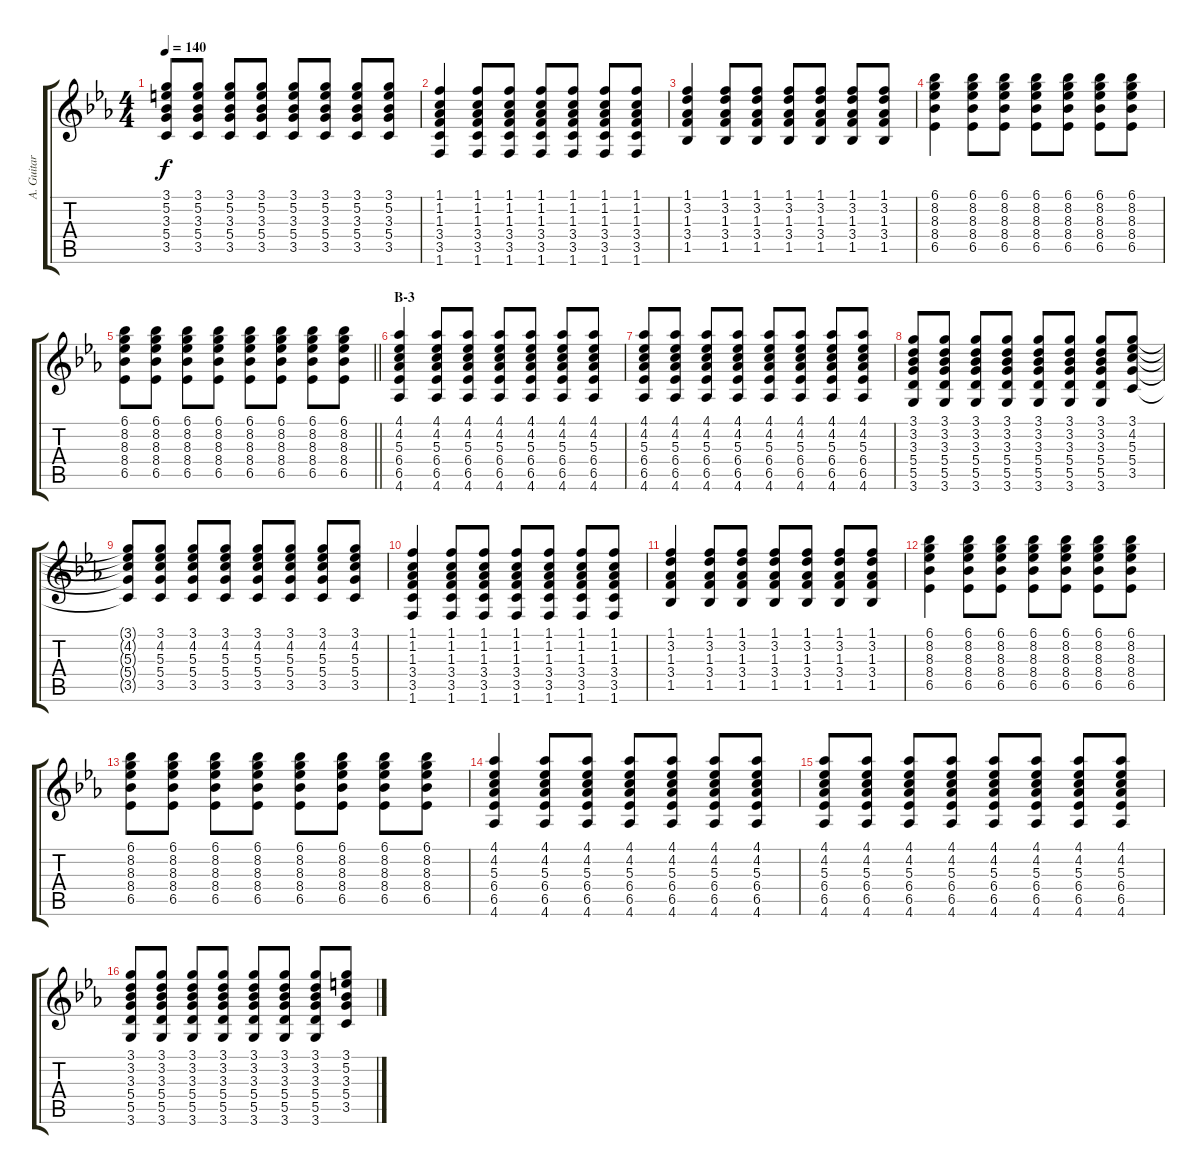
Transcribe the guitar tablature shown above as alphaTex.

\track ("A. Guitar" "A. Guitar") {instrument acousticguitarsteel}
\staff {score tabs}
\tuning (E4 B3 G3 D3 A2 E2) {hide}
\ts (4 4)
\tempo 140
\clef g2
\ks eb
(3.1{t} 5.2{t} 3.3{t} 5.4{t} 3.5{t}).8{dy f} (3.1 5.2 3.3 5.4 3.5).8 (3.1 5.2 3.3 5.4 3.5).8 (3.1 5.2 3.3 5.4 3.5).8 (3.1 5.2 3.3 5.4 3.5).8 (3.1 5.2 3.3 5.4 3.5).8 (3.1 5.2 3.3 5.4 3.5).8 (3.1 5.2 3.3 5.4 3.5).8 |
(1.1 1.2 1.3 3.4 3.5 1.6).4 (1.1 1.2 1.3 3.4 3.5 1.6).8 (1.1 1.2 1.3 3.4 3.5 1.6).8 (1.1 1.2 1.3 3.4 3.5 1.6).8 (1.1 1.2 1.3 3.4 3.5 1.6).8 (1.1 1.2 1.3 3.4 3.5 1.6).8 (1.1 1.2 1.3 3.4 3.5 1.6).8 |
(1.1 3.2 1.3 3.4 1.5).4 (1.1 3.2 1.3 3.4 1.5).8 (1.1 3.2 1.3 3.4 1.5).8 (1.1 3.2 1.3 3.4 1.5).8 (1.1 3.2 1.3 3.4 1.5).8 (1.1 3.2 1.3 3.4 1.5).8 (1.1 3.2 1.3 3.4 1.5).8 |
(6.1 8.2 8.3 8.4 6.5).4 (6.1 8.2 8.3 8.4 6.5).8 (6.1 8.2 8.3 8.4 6.5).8 (6.1 8.2 8.3 8.4 6.5).8 (6.1 8.2 8.3 8.4 6.5).8 (6.1 8.2 8.3 8.4 6.5).8 (6.1 8.2 8.3 8.4 6.5).8 |
\barLineRight lightlight
(6.1 8.2 8.3 8.4 6.5).8 (6.1 8.2 8.3 8.4 6.5).8 (6.1 8.2 8.3 8.4 6.5).8 (6.1 8.2 8.3 8.4 6.5).8 (6.1 8.2 8.3 8.4 6.5).8 (6.1 8.2 8.3 8.4 6.5).8 (6.1 8.2 8.3 8.4 6.5).8 (6.1 8.2 8.3 8.4 6.5).8 |
\section ("" "B-3")
(4.1 4.2 5.3 6.4 6.5 4.6).4 (4.1 4.2 5.3 6.4 6.5 4.6).8 (4.1 4.2 5.3 6.4 6.5 4.6).8 (4.1 4.2 5.3 6.4 6.5 4.6).8 (4.1 4.2 5.3 6.4 6.5 4.6).8 (4.1 4.2 5.3 6.4 6.5 4.6).8 (4.1 4.2 5.3 6.4 6.5 4.6).8 |
(4.1 4.2 5.3 6.4 6.5 4.6).8 (4.1 4.2 5.3 6.4 6.5 4.6).8 (4.1 4.2 5.3 6.4 6.5 4.6).8 (4.1 4.2 5.3 6.4 6.5 4.6).8 (4.1 4.2 5.3 6.4 6.5 4.6).8 (4.1 4.2 5.3 6.4 6.5 4.6).8 (4.1 4.2 5.3 6.4 6.5 4.6).8 (4.1 4.2 5.3 6.4 6.5 4.6).8 |
(3.1 3.2 3.3 5.4 5.5 3.6).8 (3.1 3.2 3.3 5.4 5.5 3.6).8 (3.1 3.2 3.3 5.4 5.5 3.6).8 (3.1 3.2 3.3 5.4 5.5 3.6).8 (3.1 3.2 3.3 5.4 5.5 3.6).8 (3.1 3.2 3.3 5.4 5.5 3.6).8 (3.1 3.2 3.3 5.4 5.5 3.6).8 (3.1 4.2 5.3 5.4 3.5).8 |
(3.1{t} 4.2{t} 5.3{t} 5.4{t} 3.5{t}).8 (3.1 4.2 5.3 5.4 3.5).8 (3.1 4.2 5.3 5.4 3.5).8 (3.1 4.2 5.3 5.4 3.5).8 (3.1 4.2 5.3 5.4 3.5).8 (3.1 4.2 5.3 5.4 3.5).8 (3.1 4.2 5.3 5.4 3.5).8 (3.1 4.2 5.3 5.4 3.5).8 |
(1.1 1.2 1.3 3.4 3.5 1.6).4 (1.1 1.2 1.3 3.4 3.5 1.6).8 (1.1 1.2 1.3 3.4 3.5 1.6).8 (1.1 1.2 1.3 3.4 3.5 1.6).8 (1.1 1.2 1.3 3.4 3.5 1.6).8 (1.1 1.2 1.3 3.4 3.5 1.6).8 (1.1 1.2 1.3 3.4 3.5 1.6).8 |
(1.1 3.2 1.3 3.4 1.5).4 (1.1 3.2 1.3 3.4 1.5).8 (1.1 3.2 1.3 3.4 1.5).8 (1.1 3.2 1.3 3.4 1.5).8 (1.1 3.2 1.3 3.4 1.5).8 (1.1 3.2 1.3 3.4 1.5).8 (1.1 3.2 1.3 3.4 1.5).8 |
(6.1 8.2 8.3 8.4 6.5).4 (6.1 8.2 8.3 8.4 6.5).8 (6.1 8.2 8.3 8.4 6.5).8 (6.1 8.2 8.3 8.4 6.5).8 (6.1 8.2 8.3 8.4 6.5).8 (6.1 8.2 8.3 8.4 6.5).8 (6.1 8.2 8.3 8.4 6.5).8 |
(6.1 8.2 8.3 8.4 6.5).8 (6.1 8.2 8.3 8.4 6.5).8 (6.1 8.2 8.3 8.4 6.5).8 (6.1 8.2 8.3 8.4 6.5).8 (6.1 8.2 8.3 8.4 6.5).8 (6.1 8.2 8.3 8.4 6.5).8 (6.1 8.2 8.3 8.4 6.5).8 (6.1 8.2 8.3 8.4 6.5).8 |
(4.1 4.2 5.3 6.4 6.5 4.6).4 (4.1 4.2 5.3 6.4 6.5 4.6).8 (4.1 4.2 5.3 6.4 6.5 4.6).8 (4.1 4.2 5.3 6.4 6.5 4.6).8 (4.1 4.2 5.3 6.4 6.5 4.6).8 (4.1 4.2 5.3 6.4 6.5 4.6).8 (4.1 4.2 5.3 6.4 6.5 4.6).8 |
(4.1 4.2 5.3 6.4 6.5 4.6).8 (4.1 4.2 5.3 6.4 6.5 4.6).8 (4.1 4.2 5.3 6.4 6.5 4.6).8 (4.1 4.2 5.3 6.4 6.5 4.6).8 (4.1 4.2 5.3 6.4 6.5 4.6).8 (4.1 4.2 5.3 6.4 6.5 4.6).8 (4.1 4.2 5.3 6.4 6.5 4.6).8 (4.1 4.2 5.3 6.4 6.5 4.6).8 |
(3.1 3.2 3.3 5.4 5.5 3.6).8 (3.1 3.2 3.3 5.4 5.5 3.6).8 (3.1 3.2 3.3 5.4 5.5 3.6).8 (3.1 3.2 3.3 5.4 5.5 3.6).8 (3.1 3.2 3.3 5.4 5.5 3.6).8 (3.1 3.2 3.3 5.4 5.5 3.6).8 (3.1 3.2 3.3 5.4 5.5 3.6).8 (3.1 5.2 3.3 5.4 3.5).8
